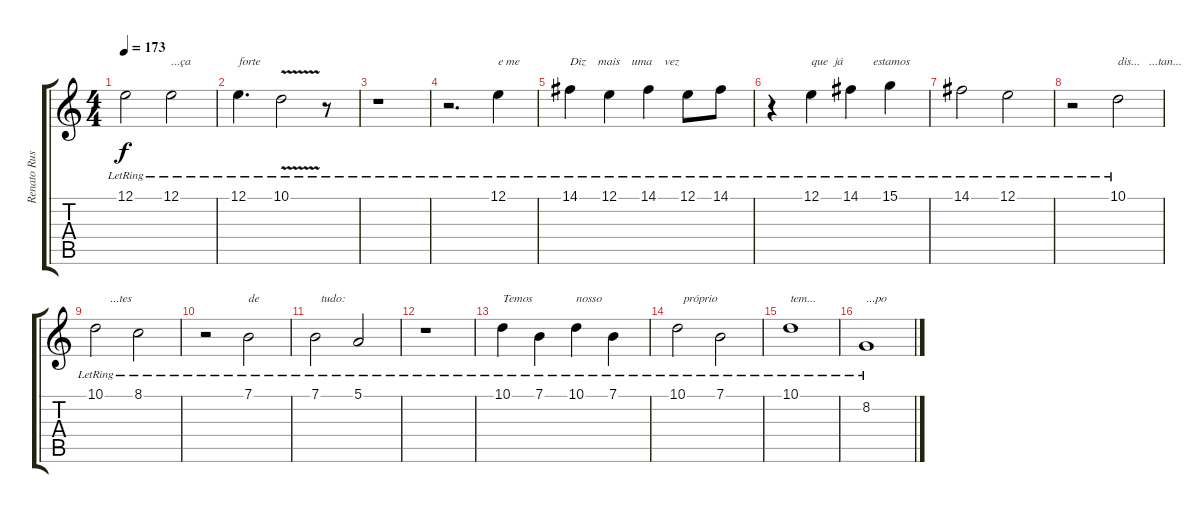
\track ("Renato Russo (Vocal)" "Renato Rus") {instrument vibraphone}
\staff {score tabs}
\tuning (E4 B3 G3 D3 A2 E2) {hide}
\ts (4 4)
\tempo 173
\clef g2
\ks c
12.1{lr}.2{dy f} 12.1{lr}.2{txt "...ça"} |
12.1{lr}.4{d txt "forte"} 10.1{v lr}.2 r.8 |
r.1 |
r.2{d} 12.1{lr}.4{txt "e me"} |
14.1{lr}.4{txt "Diz    mais    uma    vez"} 12.1{lr}.4 14.1{lr}.4 12.1{lr}.8 14.1{lr}.8 |
r.4 12.1{lr}.4{txt "que  já          estamos     "} 14.1{lr}.4 15.1{lr}.4 |
14.1{lr}.2 12.1{lr}.2 |
r.2 10.1{lr}.2{txt "dis...   ...tan..."} |
10.1{lr}.2{txt "     ...tes"} 8.1{lr}.2 |
r.2 7.1{lr}.2{txt "de"} |
7.1{lr}.2{txt "  tudo:"} 5.1{lr}.2 |
r.1 |
10.1{lr}.4{txt "Temos"} 7.1{lr}.4 10.1{lr}.4{txt "nosso"} 7.1{lr}.4 |
10.1{lr}.2{txt "  próprio"} 7.1{lr}.2 |
10.1{lr}.1{txt "tem..."} |
8.2{lr}.1{txt "...po"}
